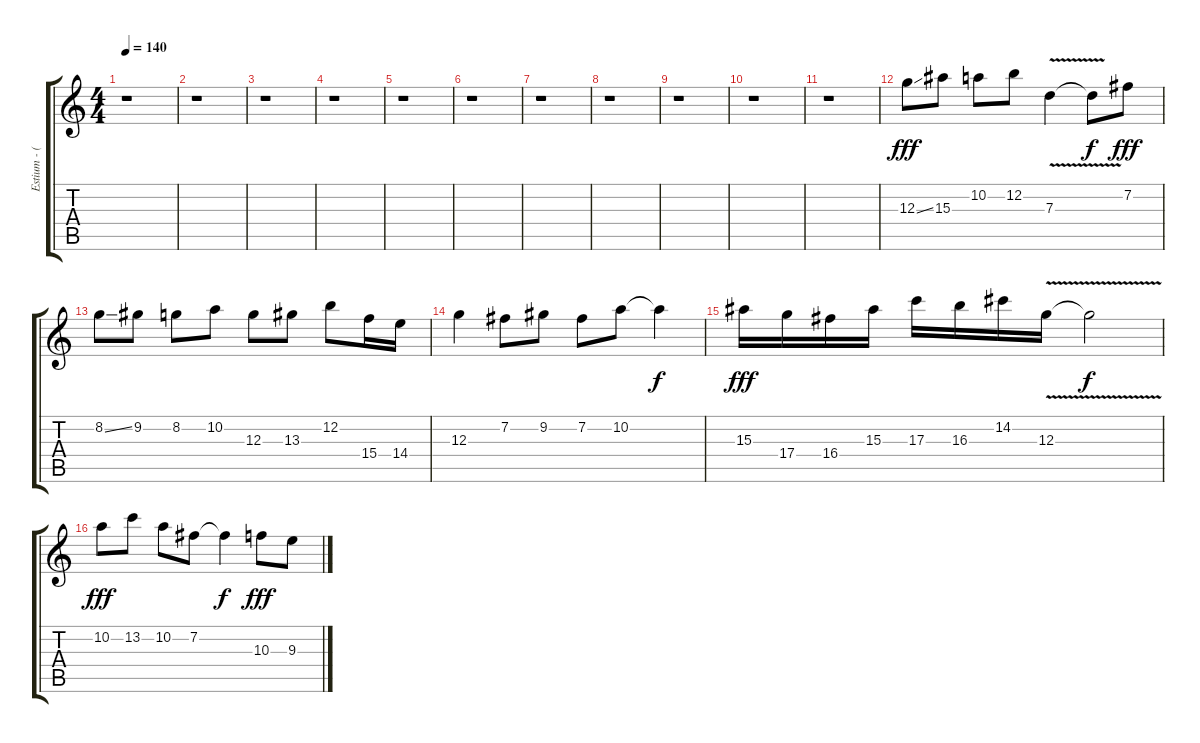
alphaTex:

\track ("Estium - (Leads)" "Estium - (") {instrument distortionguitar}
\staff {score tabs}
\tuning (E4 B3 G3 D3 A2 E2) {hide}
\ts (4 4)
\tempo 140
\clef g2
\ks c
r.1{dy fff} |
r.1 |
r.1 |
r.1 |
r.1 |
r.1 |
r.1 |
r.1 |
r.1 |
r.1 |
r.1 |
12.3{ss}.8 15.3.8 10.2.8 12.2.8 7.3{v}.4 7.3{t}.8{dy f} 7.2.8{dy fff} |
8.2{ss}.8 9.2.8 8.2.8 10.2.8 12.3.8 13.3.8 12.2.8 15.4.16 14.4.16 |
12.3.4 7.2.8 9.2.8 7.2.8 10.2.8 10.2{t}.4{dy f} |
15.3.16{dy fff} 17.4.16 16.4.16 15.3.16 17.3.16 16.3.16 14.2.16 12.3{v}.16 12.3{t}.2{dy f} |
10.2.8{dy fff} 13.2.8 10.2.8 7.2.8 7.2{t}.4{dy f} 10.3.8{dy fff} 9.3.8
